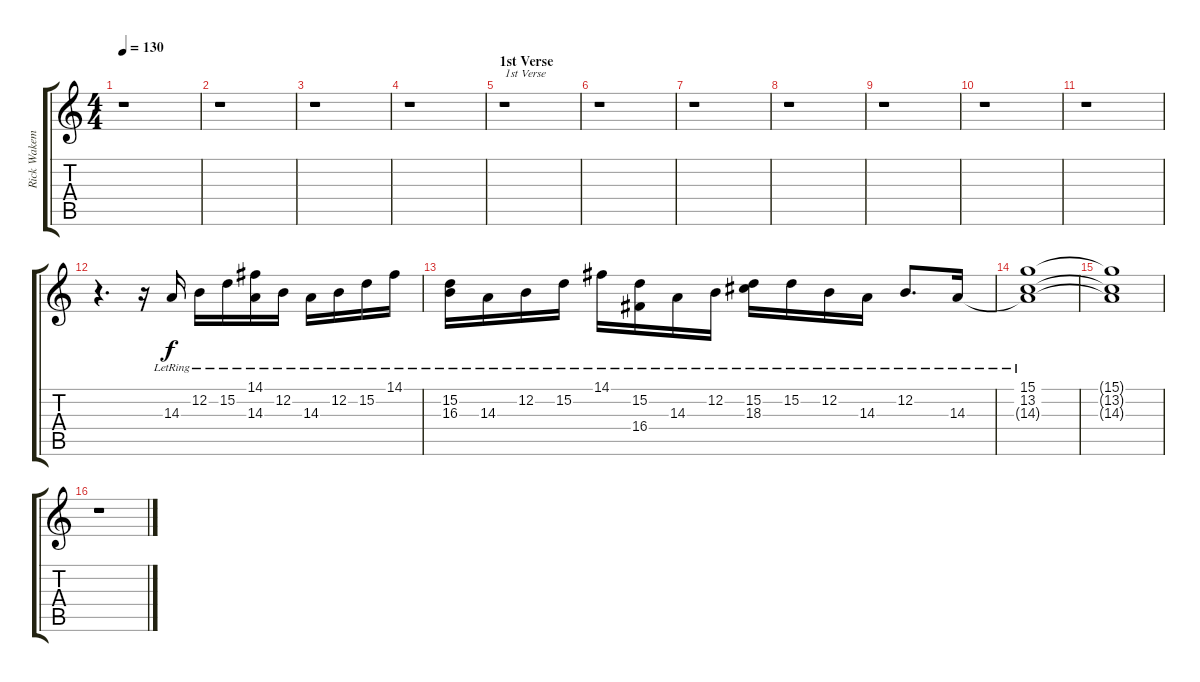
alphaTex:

\track ("Rick Wakeman 1" "Rick Wakem") {instrument rockorgan}
\staff {score tabs}
\tuning (E4 B3 G3 D3 A2 E2) {hide}
\ts (4 4)
\tempo 130
\clef g2
\ks c
r.1{dy f} |
r.1 |
r.1 |
r.1 |
\section ("" "1st Verse")
r.1{txt "1st Verse"} |
r.1 |
r.1 |
r.1 |
r.1 |
r.1 |
r.1 |
r.4{d} r.16 14.3{lr}.16{volume 16 instrument percussiveorgan} 12.2{lr}.16 15.2{lr}.16 (14.1{lr} 14.3{lr}).16 12.2{lr}.16 14.3{lr}.16 12.2{lr}.16 15.2{lr}.16 14.1{lr}.16 |
(15.2{lr} 16.3{lr}).16 14.3{lr}.16 12.2{lr}.16 15.2{lr}.16 14.1{lr}.16 (15.2{lr} 16.4{lr}).16 14.3{lr}.16 12.2{lr}.16 (15.2{lr} 18.3{lr}).16 15.2{lr}.16 12.2{lr}.16 14.3{lr}.16 12.2{lr}.8{d} 14.3{lr}.16 |
(15.1 13.2{lr} 14.3{t}).1 |
(15.1{t} 13.2{t} 14.3{t}).1 |
r.1
